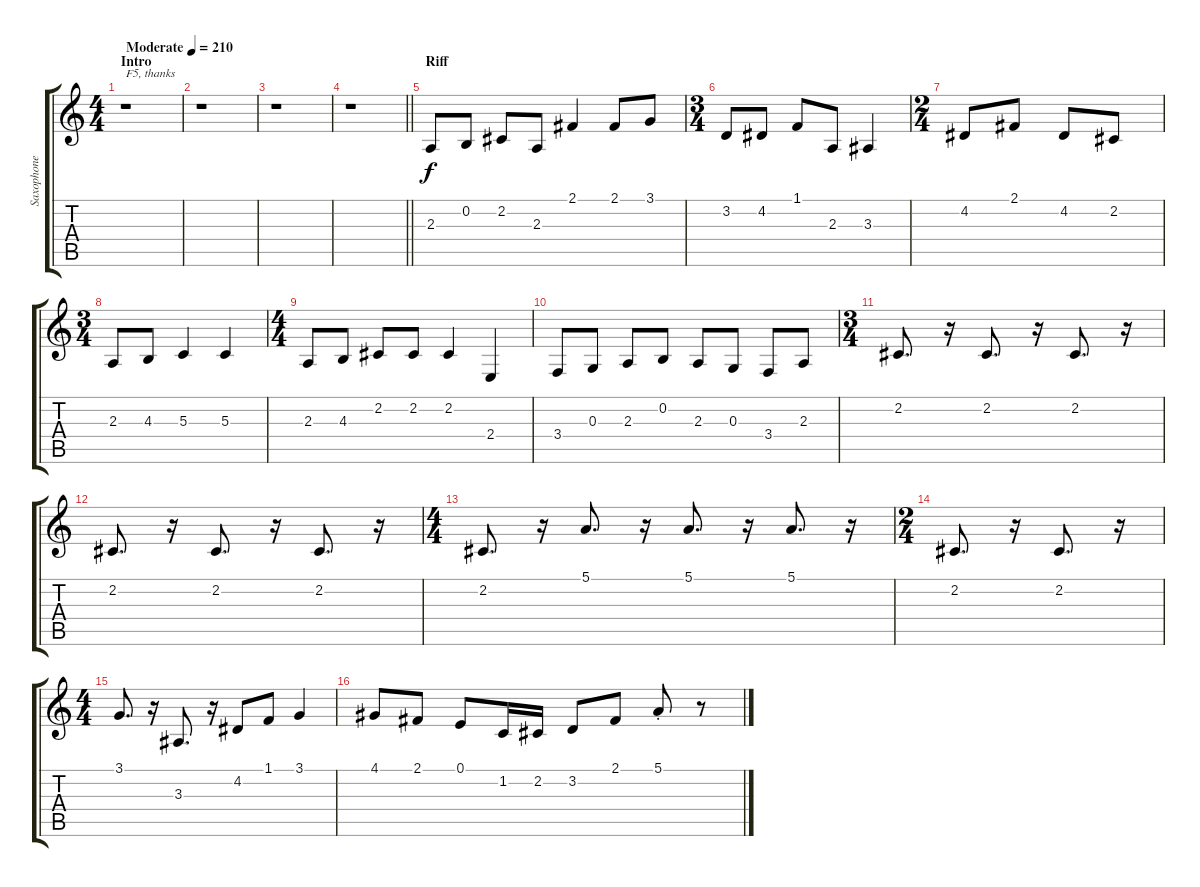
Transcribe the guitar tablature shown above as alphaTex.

\track ("Saxophone" "Saxophone") {instrument altosax}
\staff {score tabs}
\tuning (E4 B3 G3 D3 A2 E2) {hide}
\ts (4 4)
\section ("" "Intro")
\tempo (210 "Moderate")
\clef g2
\ks c
r.1{txt "F5, thanks" dy f instrument altosax} |
r.1 |
r.1 |
\barLineRight lightlight
r.1 |
\section ("" "Riff")
2.3.8 0.2.8 2.2.8 2.3.8 2.1.4 2.1.8 3.1.8 |
\ts (3 4)
3.2.8 4.2.8 1.1.8 2.3.8 3.3.4 |
\ts (2 4)
4.2.8 2.1.8 4.2.8 2.2.8 |
\ts (3 4)
2.3.8 4.3.8 5.3.4 5.3.4 |
\ts (4 4)
2.3.8 4.3.8 2.2.8 2.2.8 2.2.4 2.4.4 |
3.4.8 0.3.8 2.3.8 0.2.8 2.3.8 0.3.8 3.4.8 2.3.8 |
\ts (3 4)
2.2.8{d} r.16 2.2.8{d} r.16 2.2.8{d} r.16 |
2.2.8{d} r.16 2.2.8{d} r.16 2.2.8{d} r.16 |
\ts (4 4)
2.2.8{d} r.16 5.1.8{d} r.16 5.1.8{d} r.16 5.1.8{d} r.16 |
\ts (2 4)
2.2.8{d} r.16 2.2.8{d} r.16 |
\ts (4 4)
3.1.8{d} r.16 3.3.8{d} r.16 4.2.8 1.1.8 3.1.4 |
4.1.8 2.1.8 0.1.8 1.2.16 2.2.16 3.2.8 2.1.8 5.1{st}.8 r.8
